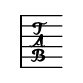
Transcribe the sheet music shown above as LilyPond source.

\version "2.18.0"
\include "clef_defaults.ily"

\paper {
  top-system-spacing = #
  '((basic-distance . 0)
    (minimum-distance . 4)
    (padding . 0))
}

\layout {
  \context {
    \TabStaff
    \remove "Time_signature_engraver"
    \override StaffSymbol.width = #4
    \override StaffSymbol.staff-space = #1
    \override Clef.font-size = #-3.5
  }
}
\new TabStaff { s4 }
